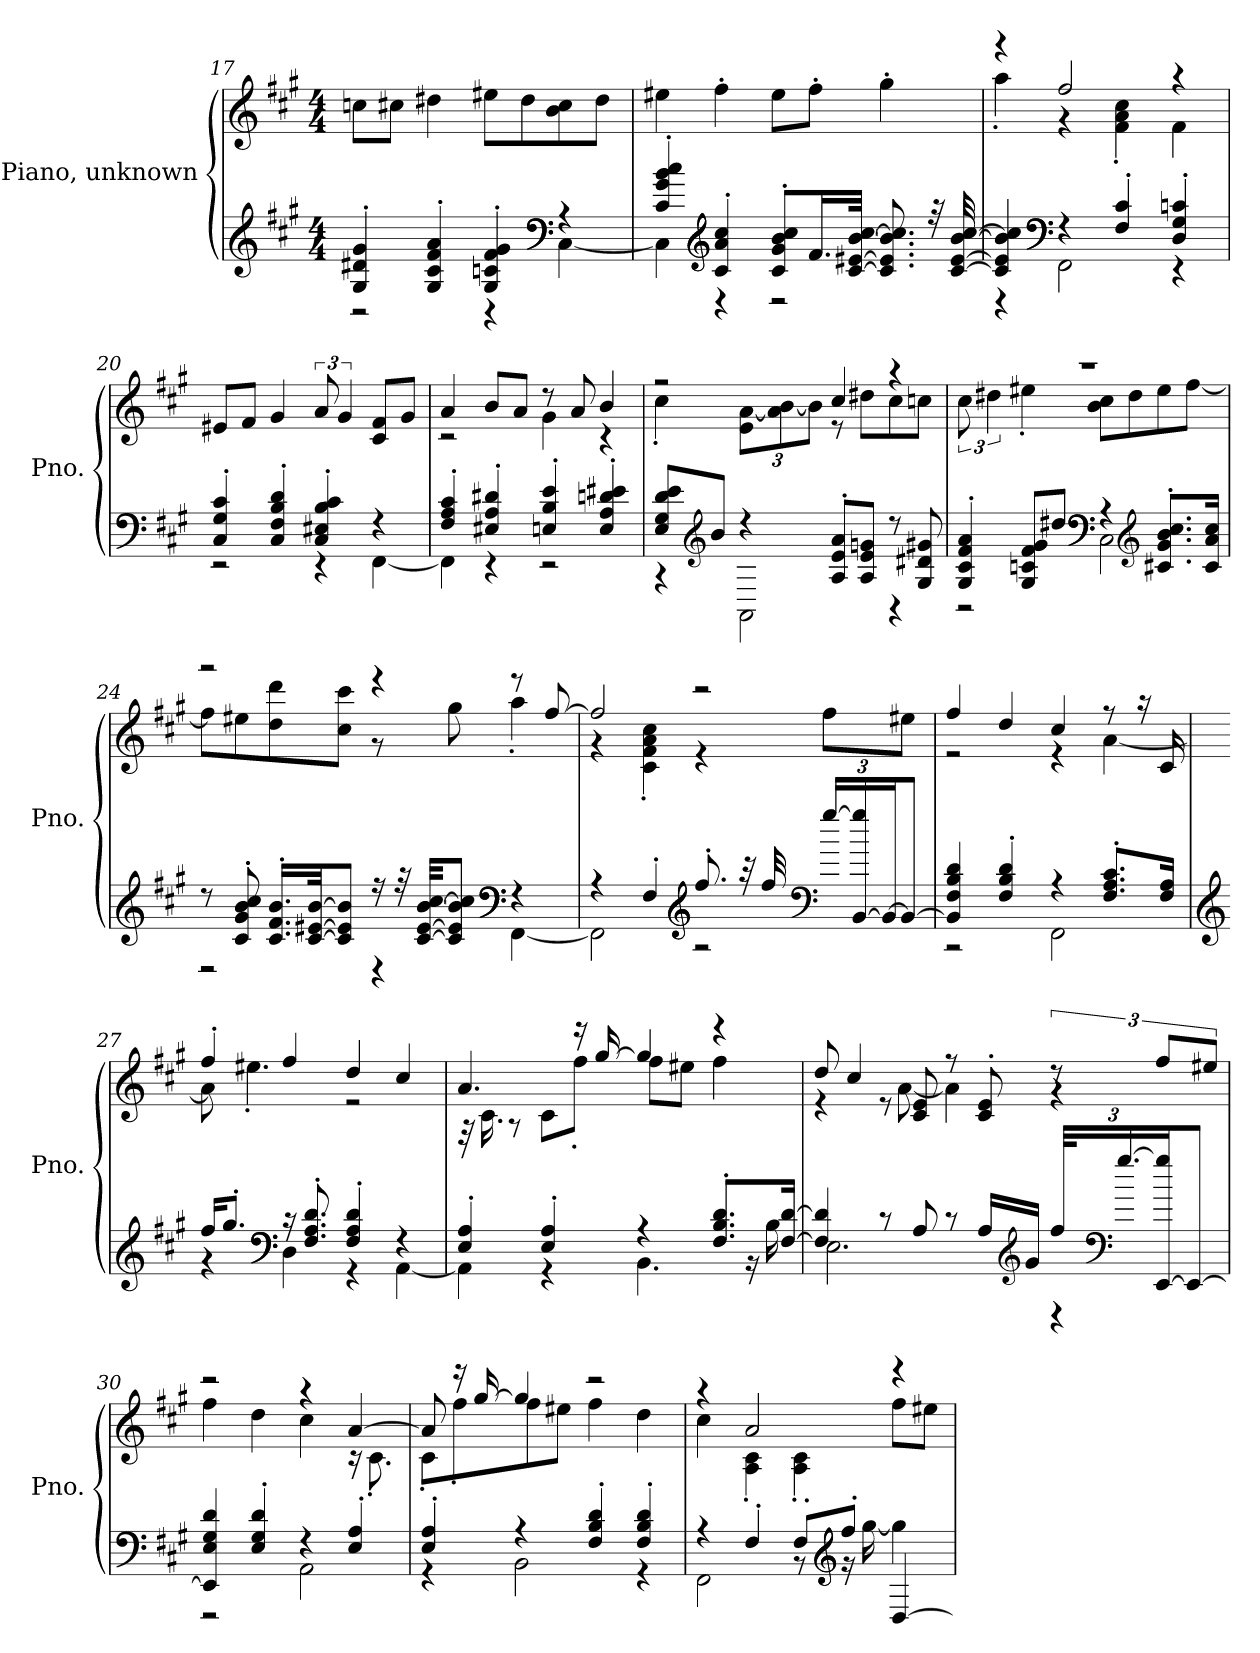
**kern	**kern
*part1	*part1
*staff2	*staff1
*I"Piano, unknown	*
*I'Pno.	*
*clefG2	*clefG2
*k[f#c#g#]	*k[f#c#g#]
*M4/4	*M4/4
=17	=17
*^	*
4G#/' 4d#X/' 4g#/'	2r	8ccn\L
.	.	8cc#X\J
4G#/' 4c#/' 4f#/' 4a/'	.	4dd#X\
4G#/' 4cn/' 4f#/' 4g#/'	4r	8ee#X\L
.	.	8dd#\
*clefF4	*	*
4r	[4C#\	8b\ 8cc#\
.	.	8dd#\J
!!LO:LB:g=z
=18	=18	=18
4c#/' 4g#/' 4b/' 4cc#/'	4C#\]	4ee#X\
*clefG2	*	*
4c#/' 4a/' 4cc#/'	4r	4ff#'\
8c#/' 8g#/' 8b/' 8cc#/'L	2r	8ee#\L
16.f#/L	.	8ff#'\J
[32c#/ [32e#X/ [32b/ [32cc#/JJk	.	.
8.c#/] 8.e#/] 8.b/] 8.cc#/]	.	4gg#'\
32r	.	.
[32c#/ [32e#/ [32b/ [32cc#/	.	.
=19	=19	=19
*	*	*^
4c#/] 4e#/] 4b/] 4cc#/]	4r	4r	4aa'\
*clefF4	*	*	*
4r	2FF#\	2ff#/	4r
4F#/' 4c#/'	.	.	4f#\' 4a\' 4cc#\'
4D/' 4G#/' 4cn/'	4r	4r	4f#\
*	*	*v	*v
=20	=20	=20
4C#/' 4G#/' 4c#/'	2r	8e#X/L
.	.	8f#/J
4C#/' 4F#/' 4B/' 4d/'	.	4g#/
4C#/' 4E#X/' 4B/' 4c#/'	4r	12a/
.	.	6g#/
4r	[4FF#\	8c#/ 8f#/L
.	.	8g#/J
=21	=21	=21
*	*	*^
4F#/' 4A/' 4c#/'	4FF#\]	4a/	2r
4E#X/' 4A/' 4d#X/'	4r	8b/L	.
.	.	8a/J	.
4En/' 4B/' 4e/'	2r	8r	4g#\
.	.	8a/	.
4E/' 4A/' 4dn/' 4e#X/'	.	4b/	4r
!!LO:PB:g=z	!!
=22	=22	=22	=22
8E/ 8G#/ 8d/ 8e/L	4r	2r	4cc#'\
*clefG2	*	*	*
8b/J	.	.	.
*	*	*	*Xbrackettup
4r	2AA\	.	12e\ [12a\L
.	.	.	12a\] [12b\
.	.	.	12b\J]
8A/' 8e/' 8a/'L	.	4cc#/	8r
8A/ 8e/ 8gn/J	.	.	8dd#X\L
8r	4r	4r	8cc#\
8G#/ 8d#X/ 8g#X/	.	.	8ccn\J
=23	=23	=23	=23
*	*	*	*brackettup
4G#/' 4c#/' 4f#/' 4a/'	2r	1r	12cc#\
.	.	.	6dd#X\
8G#/ 8cn/ 8f#/ 8g#/L	.	.	4ee#X'\
8dd#X/J	.	.	.
*clefF4	*	*	*
4r	2C#\	.	8b\ 8cc#\L
.	.	.	8dd#\
*clefG2	*	*	*
8.c#X/' 8.g#/' 8.b/' 8.cc#/'L	.	.	8ee#\
.	.	.	[8ff#\J
16c#/ 16a/ 16cc#/Jk	.	.	.
!!LO:LB:g=z	!!
=24	=24	=24	=24
8r	2r	2r	8ff#\L]
8c#/' 8g#/' 8b/' 8cc#/'	.	.	8ee#X\
16.c#/' 16.f#/' 16.b/'LL	.	.	8dd\ 8ddd\
[32c#/ [32e#X/ [32b/JK	.	.	.
8c#/] 8e#/] 8b/]J	.	.	8cc#\ 8ccc#\J
16r	4r	4r	8r
32r	.	.	.
[32c#/ [32e#/ [32b/ [32cc#/KKL	.	.	.
8c#/] 8e#/] 8b/] 8cc#/]J	.	.	8gg#\
*clefF4	*	*	*
4r	[4FF#\	8r	4aa'\
.	.	[8ff#/	.
=25	=25	=25	=25
4r	2FF#\]	2ff#/]	4r
4F#'/	.	.	4c#\' 4f#\' 4a\' 4cc#\'
*clefG2	*	*	*
8.ff#'/	2r	2r	4r
32r	.	.	.
32ff#/	.	.	.
*clefF4	*	*	*
*Xbrackettup	*	*	*
[24gg#/LL	.	.	8ff#\L
[24BB/ 24gg#/]	.	.	.
24BB/J_	.	.	.
8BB/J_	.	.	8ee#X\J
=26	=26	=26	=26
4BB/] 4F#/ 4B/ 4d/	2r	4ff#/	2r
4F#/' 4B/' 4d/'	.	4dd/	.
4r	2FF#\	4cc#/	4r
8.F#/' 8.A/' 8.c#/'L	.	8r	[4a\
.	.	16r	.
16F#/ 16A/Jk	.	16c#/	.
!!LO:LB:g=z	!!
=27	=27	=27	=27
*clefG2	*	*	*
16ff#/KL	4r	4ff#'/	8a\]
8.gg#'/J	.	.	.
.	.	.	4.ee#X'\
*clefF4	*	*	*
16r	4D\	4ff#/	.
8.F#/' 8.A/' 8.d/'	.	.	.
4F#/' 4A/' 4d/'	4r	4dd/	2r
4r	[4AA\	4cc#/	.
=28	=28	=28	=28
4E/' 4A/'	4AA\]	4.a/	32r
.	.	.	16.c#\
.	.	.	8r
4E/' 4A/'	4r	.	8c#\L
.	.	16r	8ff#'\J
.	.	[16gg#/	.
4r	4.BB\	4gg#/]	8ff#\L
.	.	.	8ee#X\J
8.F#/' 8.B/' 8.d/'L	.	4r	4ff#\
.	16r	.	.
[16F#/ [16d/Jk	16B\	.	.
!!LO:LB:g=z	!!
=29	=29	=29	=29
4F#/] 4d/]	2.E\	8dd/	4r
.	.	4cc#/	.
8r	.	.	8r
8A/	.	8c#/ 8e/	[8a\
8r	.	8r	4a\]
16A/LL	.	8c#/' 8e/'	.
*clefG2	*	*	*
16g#/JJ	.	.	.
48ff#/KLL	4r	12r	4r
*clefF4	*	*	*
[24.gg#/	.	.	.
[24EE/ 24gg#/]J	.	12ff#/L	.
8EE/J_	.	.	.
.	.	12ee#X/J	.
=30	=30	=30	=30
4EE/] 4E/ 4G#/ 4d/	2r	2r	4ff#\
4E/' 4G#/' 4d/'	.	.	4dd\
4r	2AA\	4r	4cc#\
4E/' 4A/'	.	[4a/	16r
.	.	.	8.c#'\
=31	=31	=31	=31
4E/' 4A/'	4r	8a/]	8c#'\L
.	.	16r	8ff#'\
.	.	[16gg#/	.
4r	2BB\	4gg#/]	8ff#\
.	.	.	8ee#X\J
4F#/' 4B/' 4d/'	.	2r	4ff#\
4F#/' 4B/' 4d/'	4r	.	4dd\
!!LO:LB:g=z	!!
=32	=32	=32	=32
4r	2FF#\	4r	4cc#\
4F#'/	.	2a/	4A\' 4c#\'
8F#'/L	8r	.	4A\' 4c#\'
*clefG2	*	*	*
8ff#'/J	16r	.	.
.	[16gg#\	.	.
[4D/	4gg#\]	4r	8ff#\L
.	.	.	8ee#X\J
*v	*v	*	*
*	*v	*v
=	=
*-	*-
